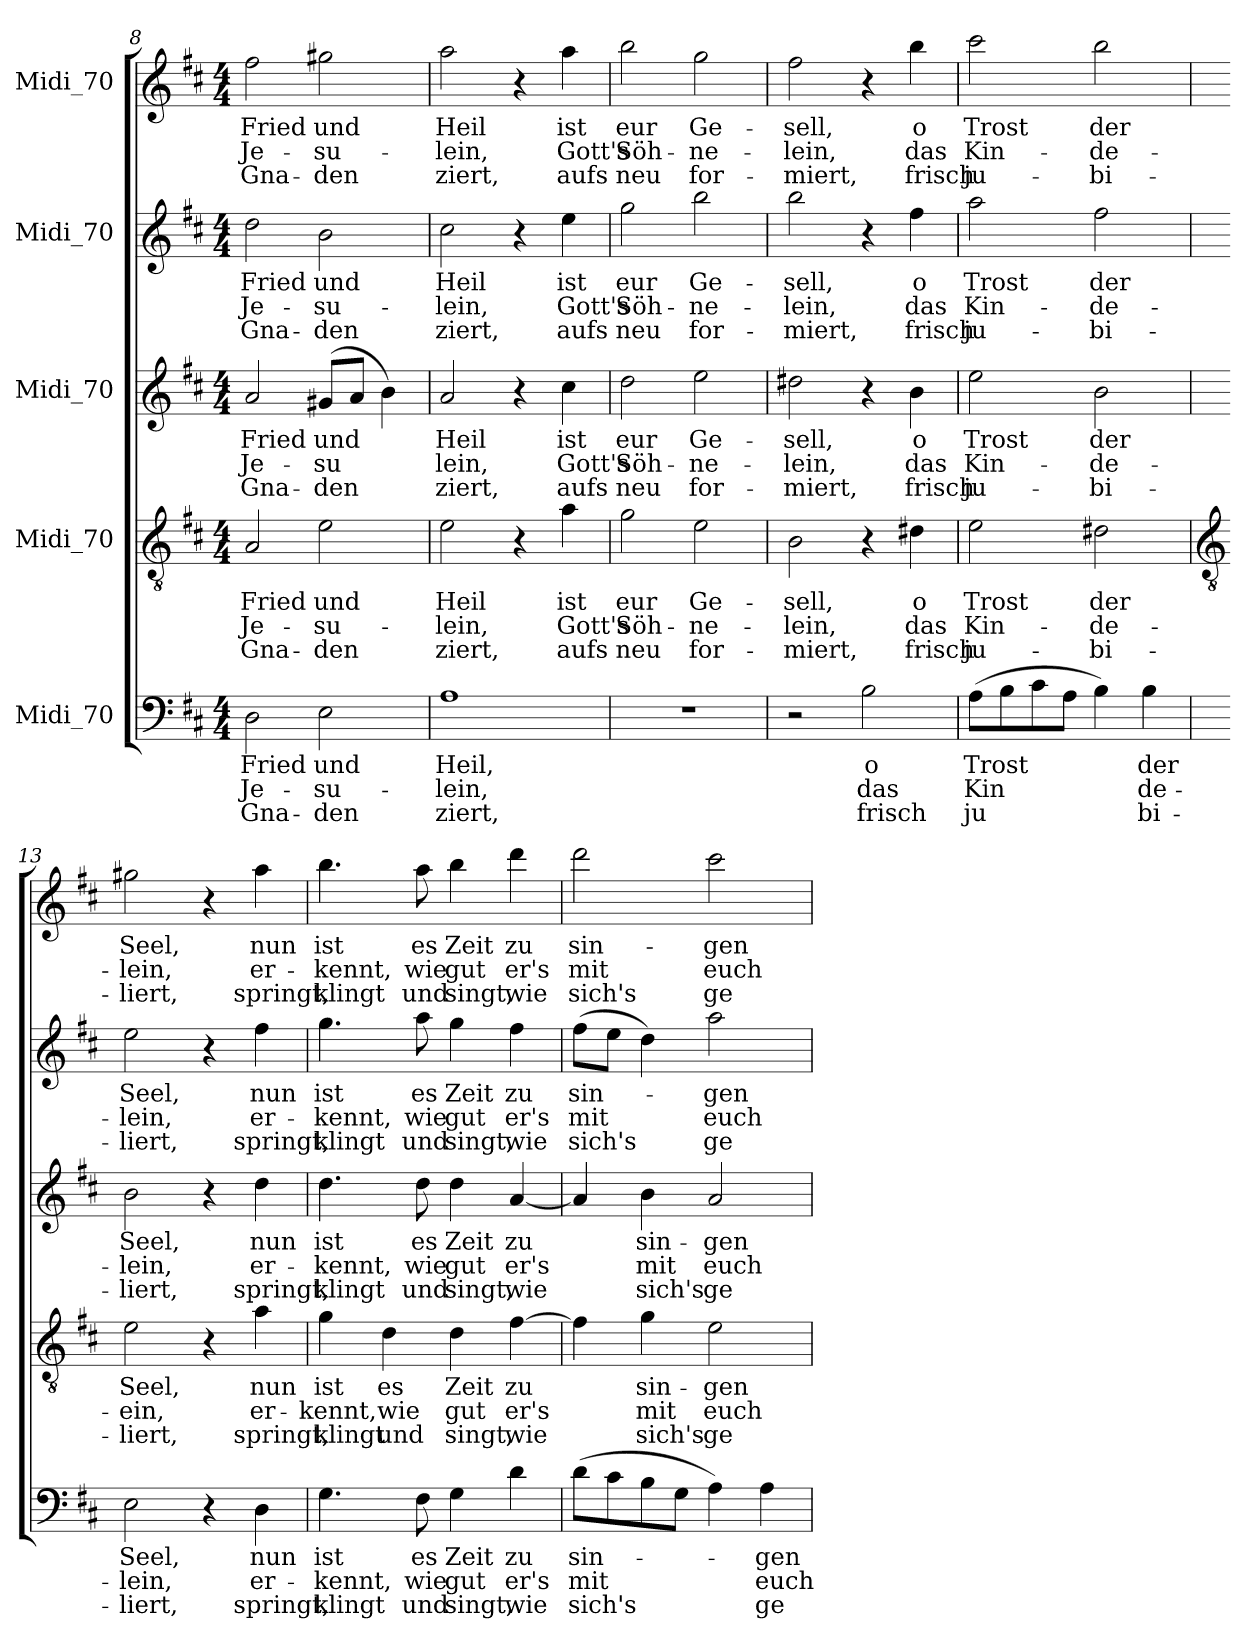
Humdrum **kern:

**kern	**text	**text	**text	**kern	**text	**text	**text	**kern	**text	**text	**text	**kern	**text	**text	**text	**kern	**text	**text	**text
*part5	*part5	*part5	*part5	*part4	*part4	*part4	*part4	*part3	*part3	*part3	*part3	*part2	*part2	*part2	*part2	*part1	*part1	*part1	*part1
*staff5	*staff5	*staff5	*staff5	*staff4	*staff4	*staff4	*staff4	*staff3	*staff3	*staff3	*staff3	*staff2	*staff2	*staff2	*staff2	*staff1	*staff1	*staff1	*staff1
*I"Midi_70	*	*	*	*I"Midi_70	*	*	*	*I"Midi_70	*	*	*	*I"Midi_70	*	*	*	*I"Midi_70	*	*	*
*clefF4	*	*	*	*clefGv2	*	*	*	*clefG2	*	*	*	*clefG2	*	*	*	*clefG2	*	*	*
*ITrd4c7	*	*	*	*ITrd4c7	*	*	*	*ITrd4c7	*	*	*	*ITrd4c7	*	*	*	*ITrd4c7	*	*	*
*k[f#]	*	*	*	*k[f#]	*	*	*	*k[f#]	*	*	*	*k[f#]	*	*	*	*k[f#]	*	*	*
*G:	*	*	*	*G:	*	*	*	*G:	*	*	*	*G:	*	*	*	*G:	*	*	*
*M4/4	*	*	*	*M4/4	*	*	*	*M4/4	*	*	*	*M4/4	*	*	*	*M4/4	*	*	*
=8	=8	=8	=8	=8	=8	=8	=8	=8	=8	=8	=8	=8	=8	=8	=8	=8	=8	=8	=8
!	!LO:LY:b	!LO:LY:b	!LO:LY:b	!	!LO:LY:b	!LO:LY:b	!LO:LY:b	!	!LO:LY:b	!LO:LY:b	!LO:LY:b	!	!LO:LY:b	!LO:LY:b	!LO:LY:b	!	!LO:LY:b	!LO:LY:b	!LO:LY:b
2GG	Fried	Je-	-Gna-	2D	Fried	Je-	-Gna-	2d	Fried	Je-	-Gna-	2g	Fried	Je-	-Gna-	2b	Fried	Je-	-Gna-
!	!LO:LY:b	!LO:LY:b	!LO:LY:b	!	!LO:LY:b	!LO:LY:b	!LO:LY:b	!	!LO:LY:b	!LO:LY:b	!LO:LY:b	!	!LO:LY:b	!LO:LY:b	!LO:LY:b	!	!LO:LY:b	!LO:LY:b	!LO:LY:b
2AA	-und	su-	-den	2A	-und	su-	-den	(<8c#XL	-und	su	den	2e	-und	su-	-den	2cc#X	-und	su-	-den
.	.	.	.	.	.	.	.	8dJ	.	.	.	.	.	.	.	.	.	.	.
.	.	.	.	.	.	.	.	4e)	.	.	.	.	.	.	.	.	.	.	.
=9	=9	=9	=9	=9	=9	=9	=9	=9	=9	=9	=9	=9	=9	=9	=9	=9	=9	=9	=9
!	!LO:LY:b	!LO:LY:b	!LO:LY:b	!	!LO:LY:b	!LO:LY:b	!LO:LY:b	!	!LO:LY:b	!LO:LY:b	!LO:LY:b	!	!LO:LY:b	!LO:LY:b	!LO:LY:b	!	!LO:LY:b	!LO:LY:b	!LO:LY:b
1D	Heil,	lein,	ziert,	2A	Heil	lein,	ziert,	2d	Heil	lein,	ziert,	2f#	Heil	lein,	ziert,	2dd	Heil	lein,	ziert,
.	.	.	.	4r	.	.	.	4r	.	.	.	4r	.	.	.	4r	.	.	.
!	!	!	!	!	!LO:LY:b	!LO:LY:b	!LO:LY:b	!	!LO:LY:b	!LO:LY:b	!LO:LY:b	!	!LO:LY:b	!LO:LY:b	!LO:LY:b	!	!LO:LY:b	!LO:LY:b	!LO:LY:b
.	.	.	.	4d	ist	Gott's	aufs	4f#	ist	Gott's	aufs	4a	ist	Gott's	aufs	4dd	ist	Gott's	aufs
=10	=10	=10	=10	=10	=10	=10	=10	=10	=10	=10	=10	=10	=10	=10	=10	=10	=10	=10	=10
!	!	!	!	!	!LO:LY:b	!LO:LY:b	!LO:LY:b	!	!LO:LY:b	!LO:LY:b	!LO:LY:b	!	!LO:LY:b	!LO:LY:b	!LO:LY:b	!	!LO:LY:b	!LO:LY:b	!LO:LY:b
1r	.	.	.	2c	eur	Söh-	-neu	2g	eur	Söh-	-neu	2cc	eur	Söh-	-neu	2ee	eur	Söh-	-neu
!	!	!	!	!	!LO:LY:b	!LO:LY:b	!LO:LY:b	!	!LO:LY:b	!LO:LY:b	!LO:LY:b	!	!LO:LY:b	!LO:LY:b	!LO:LY:b	!	!LO:LY:b	!LO:LY:b	!LO:LY:b
.	.	.	.	2A	Ge-	-ne-	-for-	2a	Ge-	-ne-	-for-	2ee	Ge-	-ne-	-for-	2cc	Ge-	-ne-	-for-
=11	=11	=11	=11	=11	=11	=11	=11	=11	=11	=11	=11	=11	=11	=11	=11	=11	=11	=11	=11
!	!	!	!	!	!LO:LY:b	!LO:LY:b	!LO:LY:b	!	!LO:LY:b	!LO:LY:b	!LO:LY:b	!	!LO:LY:b	!LO:LY:b	!LO:LY:b	!	!LO:LY:b	!LO:LY:b	!LO:LY:b
2r	.	.	.	2E	-sell,	lein,	miert,	2g#X	-sell,	lein,	miert,	2ee	-sell,	lein,	miert,	2b	-sell,	lein,	miert,
!	!LO:LY:b	!LO:LY:b	!LO:LY:b	!	!	!	!	!	!	!	!	!	!	!	!	!	!	!	!
2E	o	das	frisch	4r	.	.	.	4r	.	.	.	4r	.	.	.	4r	.	.	.
!	!	!	!	!	!LO:LY:b	!LO:LY:b	!LO:LY:b	!	!LO:LY:b	!LO:LY:b	!LO:LY:b	!	!LO:LY:b	!LO:LY:b	!LO:LY:b	!	!LO:LY:b	!LO:LY:b	!LO:LY:b
.	.	.	.	4G#X	o	das	frisch	4e	o	das	frisch	4b	o	das	frisch	4ee	o	das	frisch
=12	=12	=12	=12	=12	=12	=12	=12	=12	=12	=12	=12	=12	=12	=12	=12	=12	=12	=12	=12
!	!LO:LY:b	!LO:LY:b	!LO:LY:b	!	!LO:LY:b	!LO:LY:b	!LO:LY:b	!	!LO:LY:b	!LO:LY:b	!LO:LY:b	!	!LO:LY:b	!LO:LY:b	!LO:LY:b	!	!LO:LY:b	!LO:LY:b	!LO:LY:b
(>8DL	Trost	Kin	ju	2A	Trost	Kin-	-ju-	2a	Trost	Kin-	-ju-	2dd	Trost	Kin-	-ju-	2ff#	Trost	Kin-	-ju-
8E	.	.	.	.	.	.	.	.	.	.	.	.	.	.	.	.	.	.	.
8F#	.	.	.	.	.	.	.	.	.	.	.	.	.	.	.	.	.	.	.
8DJ	.	.	.	.	.	.	.	.	.	.	.	.	.	.	.	.	.	.	.
!	!	!	!	!	!LO:LY:b	!LO:LY:b	!LO:LY:b	!	!LO:LY:b	!LO:LY:b	!LO:LY:b	!	!LO:LY:b	!LO:LY:b	!LO:LY:b	!	!LO:LY:b	!LO:LY:b	!LO:LY:b
4E)	.	.	.	2G#X	-der	de-	-bi-	2e	-der	de-	-bi-	2b	-der	de-	-bi-	2ee	-der	de-	-bi-
!	!LO:LY:b	!LO:LY:b	!LO:LY:b	!	!	!	!	!	!	!	!	!	!	!	!	!	!	!	!
4E	der	de-	-bi-	.	.	.	.	.	.	.	.	.	.	.	.	.	.	.	.
!!LO:LB:g=z
=13	=13	=13	=13	=13	=13	=13	=13	=13	=13	=13	=13	=13	=13	=13	=13	=13	=13	=13	=13
*	*	*	*	*clefGv2	*	*	*	*	*	*	*	*	*	*	*	*	*	*	*
!	!LO:LY:b	!LO:LY:b	!LO:LY:b	!	!LO:LY:b	!LO:LY:b	!LO:LY:b	!	!LO:LY:b	!LO:LY:b	!LO:LY:b	!	!LO:LY:b	!LO:LY:b	!LO:LY:b	!	!LO:LY:b	!LO:LY:b	!LO:LY:b
2AA	-Seel,	lein,	liert,	2A	-Seel,	ein,	liert,	2e	-Seel,	lein,	liert,	2a	-Seel,	lein,	liert,	2cc#X	-Seel,	lein,	liert,
4r	.	.	.	4r	.	.	.	4r	.	.	.	4r	.	.	.	4r	.	.	.
!	!LO:LY:b	!LO:LY:b	!LO:LY:b	!	!LO:LY:b	!LO:LY:b	!LO:LY:b	!	!LO:LY:b	!LO:LY:b	!LO:LY:b	!	!LO:LY:b	!LO:LY:b	!LO:LY:b	!	!LO:LY:b	!LO:LY:b	!LO:LY:b
4GG	nun	er-	-springt,	4d	nun	er-	-springt,	4g	nun	er-	-springt,	4b	nun	er-	-springt,	4dd	nun	er-	-springt,
=14	=14	=14	=14	=14	=14	=14	=14	=14	=14	=14	=14	=14	=14	=14	=14	=14	=14	=14	=14
!	!LO:LY:b	!LO:LY:b	!LO:LY:b	!	!LO:LY:b	!LO:LY:b	!LO:LY:b	!	!LO:LY:b	!LO:LY:b	!LO:LY:b	!	!LO:LY:b	!LO:LY:b	!LO:LY:b	!	!LO:LY:b	!LO:LY:b	!LO:LY:b
4.C	ist	kennt,	klingt	4c	ist	kennt,	klingt	4.g	ist	kennt,	klingt	4.cc	ist	kennt,	klingt	4.ee	ist	kennt,	klingt
!	!	!	!	!	!LO:LY:b	!LO:LY:b	!LO:LY:b	!	!	!	!	!	!	!	!	!	!	!	!
.	.	.	.	4G	es	wie	und	.	.	.	.	.	.	.	.	.	.	.	.
!	!LO:LY:b	!LO:LY:b	!LO:LY:b	!	!	!	!	!	!LO:LY:b	!LO:LY:b	!LO:LY:b	!	!LO:LY:b	!LO:LY:b	!LO:LY:b	!	!LO:LY:b	!LO:LY:b	!LO:LY:b
8BB	es	wie	und	.	.	.	.	8g	es	wie	und	8dd	es	wie	und	8dd	es	wie	und
!	!LO:LY:b	!LO:LY:b	!LO:LY:b	!	!LO:LY:b	!LO:LY:b	!LO:LY:b	!	!LO:LY:b	!LO:LY:b	!LO:LY:b	!	!LO:LY:b	!LO:LY:b	!LO:LY:b	!	!LO:LY:b	!LO:LY:b	!LO:LY:b
4C	Zeit	gut	singt,	4G	Zeit	gut	singt,	4g	Zeit	gut	singt,	4cc	Zeit	gut	singt,	4ee	Zeit	gut	singt,
!	!LO:LY:b	!LO:LY:b	!LO:LY:b	!	!LO:LY:b	!LO:LY:b	!LO:LY:b	!	!LO:LY:b	!LO:LY:b	!LO:LY:b	!	!LO:LY:b	!LO:LY:b	!LO:LY:b	!	!LO:LY:b	!LO:LY:b	!LO:LY:b
4G	zu	er's	wie	[4B	zu	er's	wie	[4d	zu	er's	wie	4b	zu	er's	wie	4gg	zu	er's	wie
=15	=15	=15	=15	=15	=15	=15	=15	=15	=15	=15	=15	=15	=15	=15	=15	=15	=15	=15	=15
!	!LO:LY:b	!LO:LY:b	!LO:LY:b	!	!	!	!	!	!	!	!	!	!LO:LY:b	!LO:LY:b	!LO:LY:b	!	!LO:LY:b	!LO:LY:b	!LO:LY:b
(>8GL	sin-	-mit	sich's	4B]	.	.	.	4d]	.	.	.	(<8bL	sin-	-mit	sich's	2gg	sin-	-mit	sich's
8F#	.	.	.	.	.	.	.	.	.	.	.	8aJ	.	.	.	.	.	.	.
!	!	!	!	!	!LO:LY:b	!LO:LY:b	!LO:LY:b	!	!LO:LY:b	!LO:LY:b	!LO:LY:b	!	!	!	!	!	!	!	!
8E	.	.	.	4c	sin-	-mit	sich's	4e	sin-	-mit	sich's	4g)	.	.	.	.	.	.	.
8CJ	.	.	.	.	.	.	.	.	.	.	.	.	.	.	.	.	.	.	.
!	!	!	!	!	!LO:LY:b	!LO:LY:b	!LO:LY:b	!	!LO:LY:b	!LO:LY:b	!LO:LY:b	!	!LO:LY:b	!LO:LY:b	!LO:LY:b	!	!LO:LY:b	!LO:LY:b	!LO:LY:b
4D)	.	.	.	2A	gen	euch	ge-	2d	gen	euch	ge-	2dd	gen	euch	ge-	2ff#	gen	euch	ge-
!	!LO:LY:b	!LO:LY:b	!LO:LY:b	!	!	!	!	!	!	!	!	!	!	!	!	!	!	!	!
4D	gen	euch	ge-	.	.	.	.	.	.	.	.	.	.	.	.	.	.	.	.
=	=	=	=	=	=	=	=	=	=	=	=	=	=	=	=	=	=	=	=
*-	*-	*-	*-	*-	*-	*-	*-	*-	*-	*-	*-	*-	*-	*-	*-	*-	*-	*-	*-
